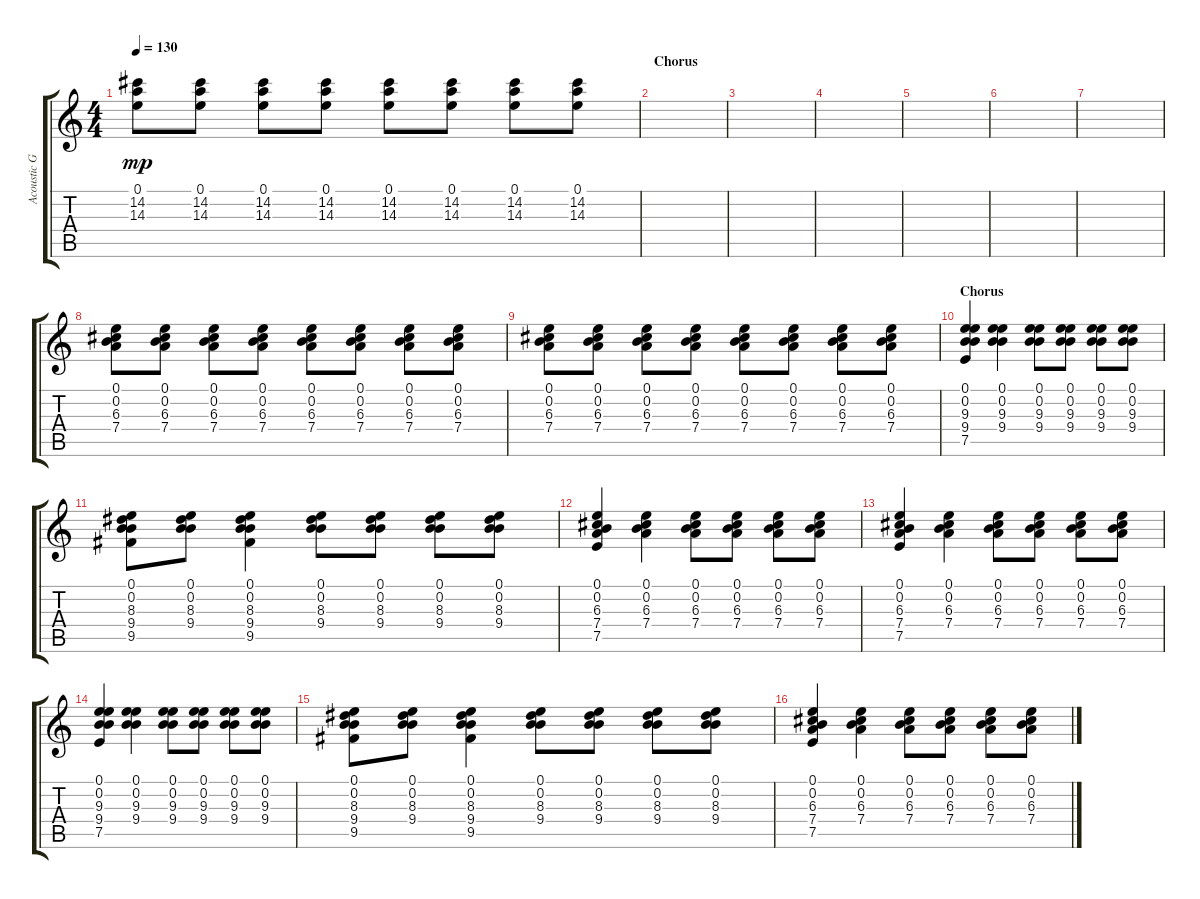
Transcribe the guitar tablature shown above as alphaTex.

\track ("Acoustic Guitar" "Acoustic G") {instrument acousticguitarsteel}
\staff {score tabs}
\tuning (E4 B3 G3 D3 A2 E2) {hide}
\ts (4 4)
\tempo 130
\clef g2
\ks c
(0.1 14.2 14.3).8{dy mp} (0.1 14.2 14.3).8 (0.1 14.2 14.3).8 (0.1 14.2 14.3).8 (0.1 14.2 14.3).8 (0.1 14.2 14.3).8 (0.1 14.2 14.3).8 (0.1 14.2 14.3).8 |
\section ("" "Chorus")
|
|
|
|
|
|
(0.1 0.2 6.3 7.4).8 (0.1 0.2 6.3 7.4).8 (0.1 0.2 6.3 7.4).8 (0.1 0.2 6.3 7.4).8 (0.1 0.2 6.3 7.4).8 (0.1 0.2 6.3 7.4).8 (0.1 0.2 6.3 7.4).8 (0.1 0.2 6.3 7.4).8 |
(0.1 0.2 6.3 7.4).8 (0.1 0.2 6.3 7.4).8 (0.1 0.2 6.3 7.4).8 (0.1 0.2 6.3 7.4).8 (0.1 0.2 6.3 7.4).8 (0.1 0.2 6.3 7.4).8 (0.1 0.2 6.3 7.4).8 (0.1 0.2 6.3 7.4).8 |
\section ("" "Chorus")
(0.1 0.2 9.3 9.4 7.5).4 (0.1 0.2 9.3 9.4).4 (0.1 0.2 9.3 9.4).8 (0.1 0.2 9.3 9.4).8 (0.1 0.2 9.3 9.4).8 (0.1 0.2 9.3 9.4).8 |
(0.1 0.2 8.3 9.4 9.5).8 (0.1 0.2 8.3 9.4).8 (0.1 0.2 8.3 9.4 9.5).4 (0.1 0.2 8.3 9.4).8 (0.1 0.2 8.3 9.4).8 (0.1 0.2 8.3 9.4).8 (0.1 0.2 8.3 9.4).8 |
(0.1 0.2 6.3 7.4 7.5).4 (0.1 0.2 6.3 7.4).4 (0.1 0.2 6.3 7.4).8 (0.1 0.2 6.3 7.4).8 (0.1 0.2 6.3 7.4).8 (0.1 0.2 6.3 7.4).8 |
(0.1 0.2 6.3 7.4 7.5).4 (0.1 0.2 6.3 7.4).4 (0.1 0.2 6.3 7.4).8 (0.1 0.2 6.3 7.4).8 (0.1 0.2 6.3 7.4).8 (0.1 0.2 6.3 7.4).8 |
(0.1 0.2 9.3 9.4 7.5).4 (0.1 0.2 9.3 9.4).4 (0.1 0.2 9.3 9.4).8 (0.1 0.2 9.3 9.4).8 (0.1 0.2 9.3 9.4).8 (0.1 0.2 9.3 9.4).8 |
(0.1 0.2 8.3 9.4 9.5).8 (0.1 0.2 8.3 9.4).8 (0.1 0.2 8.3 9.4 9.5).4 (0.1 0.2 8.3 9.4).8 (0.1 0.2 8.3 9.4).8 (0.1 0.2 8.3 9.4).8 (0.1 0.2 8.3 9.4).8 |
(0.1 0.2 6.3 7.4 7.5).4 (0.1 0.2 6.3 7.4).4 (0.1 0.2 6.3 7.4).8 (0.1 0.2 6.3 7.4).8 (0.1 0.2 6.3 7.4).8 (0.1 0.2 6.3 7.4).8
